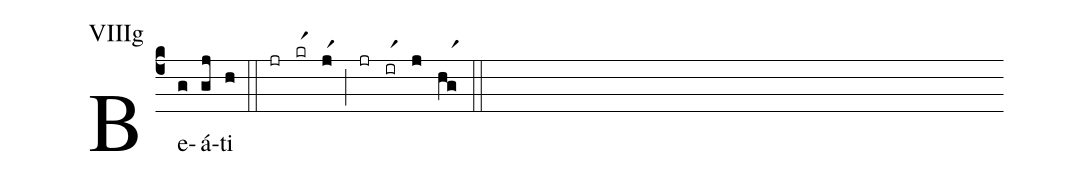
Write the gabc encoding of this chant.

annotation: VIIIg;
%%
(c4) Be(g)á(gj)ti(h) (::) (jr)(krr1)(jr1)(;)(jr)(irr1)(j)(hgr1)(::)
